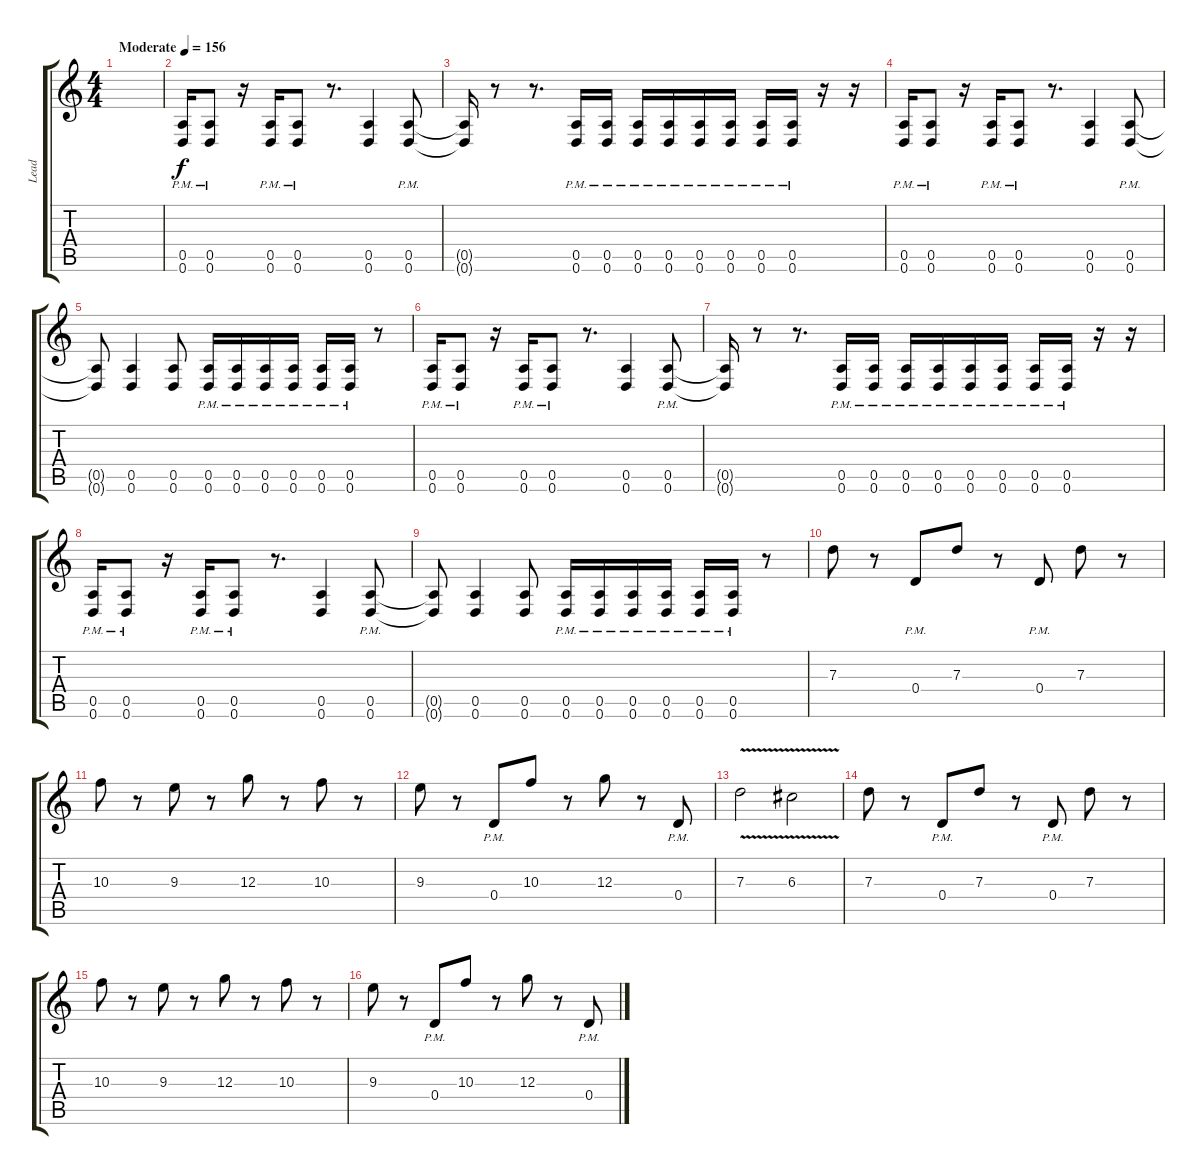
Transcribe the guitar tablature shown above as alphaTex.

\track ("Lead" "Lead") {instrument distortionguitar}
\staff {score tabs}
\tuning (E4 B3 G3 D3 A2 D2) {hide}
\ts (4 4)
\tempo (156 "Moderate")
\clef g2
\ks c
|
(0.5{pm} 0.6{pm}).16 (0.5{pm} 0.6{pm}).8 r.16 (0.5{pm} 0.6{pm}).16 (0.5{pm} 0.6{pm}).8 r.8{d} (0.5 0.6).4 (0.5{pm} 0.6{pm}).8 |
(0.5{t} 0.6{t}).16 r.8 r.8{d} (0.5{pm} 0.6{pm}).16 (0.5{pm} 0.6{pm}).16 (0.5{pm} 0.6{pm}).16 (0.5{pm} 0.6{pm}).16 (0.5{pm} 0.6{pm}).16 (0.5{pm} 0.6{pm}).16 (0.5{pm} 0.6{pm}).16 (0.5{pm} 0.6{pm}).16 r.16 r.16 |
(0.5{pm} 0.6{pm}).16 (0.5{pm} 0.6{pm}).8 r.16 (0.5{pm} 0.6{pm}).16 (0.5{pm} 0.6{pm}).8 r.8{d} (0.5 0.6).4 (0.5{pm} 0.6{pm}).8 |
(0.5{t} 0.6{t}).8 (0.5 0.6).4 (0.5 0.6).8 (0.5{pm} 0.6{pm}).16 (0.5{pm} 0.6{pm}).16 (0.5{pm} 0.6{pm}).16 (0.5{pm} 0.6{pm}).16 (0.5{pm} 0.6{pm}).16 (0.5{pm} 0.6{pm}).16 r.8 |
(0.5{pm} 0.6{pm}).16 (0.5{pm} 0.6{pm}).8 r.16 (0.5{pm} 0.6{pm}).16 (0.5{pm} 0.6{pm}).8 r.8{d} (0.5 0.6).4 (0.5{pm} 0.6{pm}).8 |
(0.5{t} 0.6{t}).16 r.8 r.8{d} (0.5{pm} 0.6{pm}).16 (0.5{pm} 0.6{pm}).16 (0.5{pm} 0.6{pm}).16 (0.5{pm} 0.6{pm}).16 (0.5{pm} 0.6{pm}).16 (0.5{pm} 0.6{pm}).16 (0.5{pm} 0.6{pm}).16 (0.5{pm} 0.6{pm}).16 r.16 r.16 |
(0.5{pm} 0.6{pm}).16 (0.5{pm} 0.6{pm}).8 r.16 (0.5{pm} 0.6{pm}).16 (0.5{pm} 0.6{pm}).8 r.8{d} (0.5 0.6).4 (0.5{pm} 0.6{pm}).8 |
(0.5{t} 0.6{t}).8 (0.5 0.6).4 (0.5 0.6).8 (0.5{pm} 0.6{pm}).16 (0.5{pm} 0.6{pm}).16 (0.5{pm} 0.6{pm}).16 (0.5{pm} 0.6{pm}).16 (0.5{pm} 0.6{pm}).16 (0.5{pm} 0.6{pm}).16 r.8 |
7.3.8 r.8 0.4{pm}.8 7.3.8 r.8 0.4{pm}.8 7.3.8 r.8 |
10.3.8 r.8 9.3.8 r.8 12.3.8 r.8 10.3.8 r.8 |
9.3.8 r.8 0.4{pm}.8 10.3.8 r.8 12.3.8 r.8 0.4{pm}.8 |
7.3{v}.2 6.3{v}.2 |
7.3.8 r.8 0.4{pm}.8 7.3.8 r.8 0.4{pm}.8 7.3.8 r.8 |
10.3.8 r.8 9.3.8 r.8 12.3.8 r.8 10.3.8 r.8 |
9.3.8 r.8 0.4{pm}.8 10.3.8 r.8 12.3.8 r.8 0.4{pm}.8
